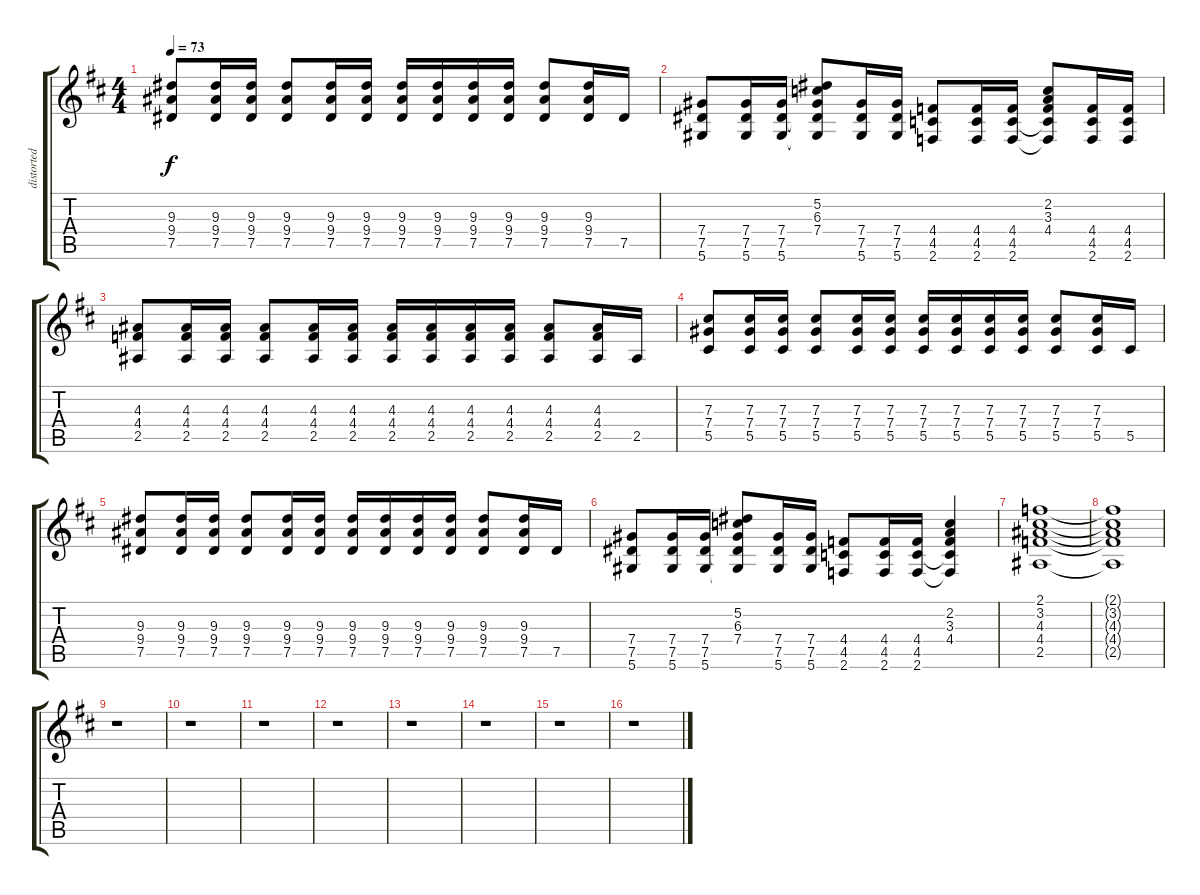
\track ("distorted rthm gtr" "distorted ") {instrument distortionguitar}
\staff {score tabs}
\tuning (Eb4 Bb3 Gb3 Db3 Ab2 Eb2) {hide}
\ts (4 4)
\tempo 73
\clef g2
\ks d
(9.3 9.4 7.5).8{dy f} (9.3 9.4 7.5).16 (9.3 9.4 7.5).16 (9.3 9.4 7.5).8 (9.3 9.4 7.5).16 (9.3 9.4 7.5).16 (9.3 9.4 7.5).16 (9.3 9.4 7.5).16 (9.3 9.4 7.5).16 (9.3 9.4 7.5).16 (9.3 9.4 7.5).8 (9.3 9.4 7.5).16 7.5.16 |
(7.4 7.5 5.6).8 (7.4 7.5 5.6).16 (7.4 7.5 5.6).16 (5.2 6.3 7.4 7.5{t} 5.6{t}).8 (7.4 7.5 5.6).16 (7.4 7.5 5.6).16 (4.4 4.5 2.6).8 (4.4 4.5 2.6).16 (4.4 4.5 2.6).16 (2.2 3.3 4.4 4.5{t} 2.6{t}).8 (4.4 4.5 2.6).16 (4.4 4.5 2.6).16 |
(4.3 4.4 2.5).8 (4.3 4.4 2.5).16 (4.3 4.4 2.5).16 (4.3 4.4 2.5).8 (4.3 4.4 2.5).16 (4.3 4.4 2.5).16 (4.3 4.4 2.5).16 (4.3 4.4 2.5).16 (4.3 4.4 2.5).16 (4.3 4.4 2.5).16 (4.3 4.4 2.5).8 (4.3 4.4 2.5).16 2.5.16 |
(7.3 7.4 5.5).8 (7.3 7.4 5.5).16 (7.3 7.4 5.5).16 (7.3 7.4 5.5).8 (7.3 7.4 5.5).16 (7.3 7.4 5.5).16 (7.3 7.4 5.5).16 (7.3 7.4 5.5).16 (7.3 7.4 5.5).16 (7.3 7.4 5.5).16 (7.3 7.4 5.5).8 (7.3 7.4 5.5).16 5.5.16 |
(9.3 9.4 7.5).8 (9.3 9.4 7.5).16 (9.3 9.4 7.5).16 (9.3 9.4 7.5).8 (9.3 9.4 7.5).16 (9.3 9.4 7.5).16 (9.3 9.4 7.5).16 (9.3 9.4 7.5).16 (9.3 9.4 7.5).16 (9.3 9.4 7.5).16 (9.3 9.4 7.5).8 (9.3 9.4 7.5).16 7.5.16 |
(7.4 7.5 5.6).8 (7.4 7.5 5.6).16 (7.4 7.5 5.6).16 (5.2 6.3 7.4 7.5{t} 5.6{t}).8 (7.4 7.5 5.6).16 (7.4 7.5 5.6).16 (4.4 4.5 2.6).8 (4.4 4.5 2.6).16 (4.4 4.5 2.6).16 (2.2 3.3 4.4 4.5{t} 2.6{t}).4 |
(2.1 3.2 4.3 4.4 2.5).1 |
(2.1{t} 3.2{t} 4.3{t} 4.4{t} 2.5{t}).1 |
r.1 |
r.1 |
r.1 |
r.1 |
r.1 |
r.1 |
r.1 |
r.1
